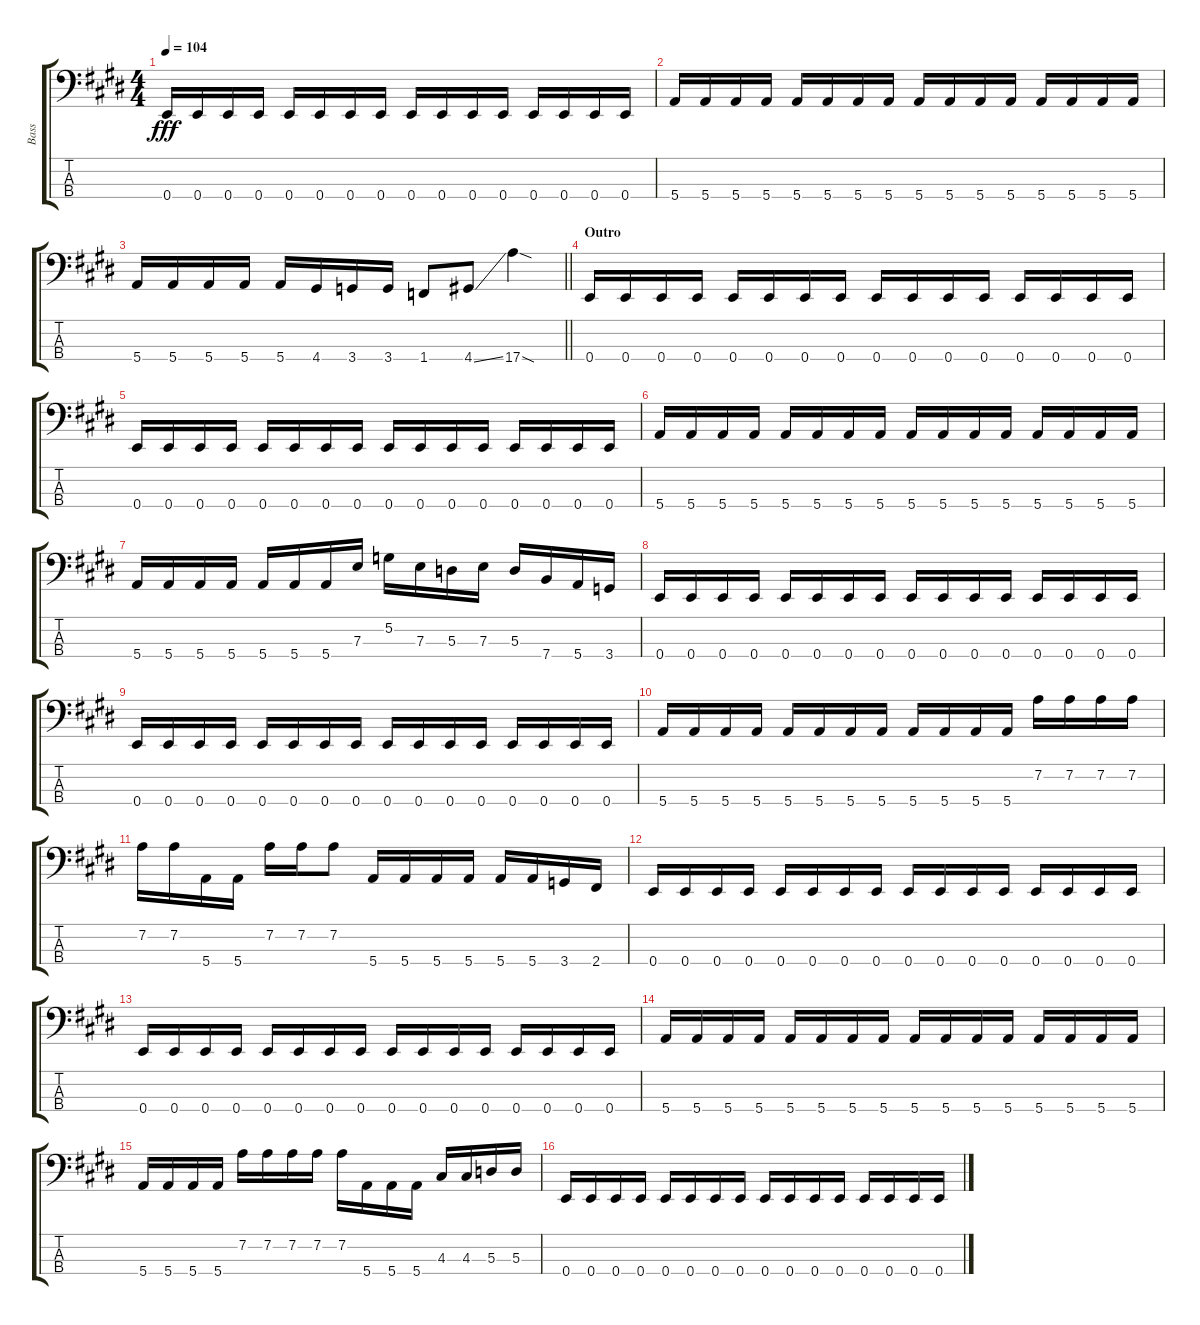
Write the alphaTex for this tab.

\track ("Bass" "Bass") {instrument electricbassfinger}
\staff {score tabs}
\tuning (G2 D2 A1 E1) {hide}
\ts (4 4)
\tempo 104
\clef f4
\ks e
0.4.16{dy fff} 0.4.16 0.4.16 0.4.16 0.4.16 0.4.16 0.4.16 0.4.16 0.4.16 0.4.16 0.4.16 0.4.16 0.4.16 0.4.16 0.4.16 0.4.16 |
5.4.16 5.4.16 5.4.16 5.4.16 5.4.16 5.4.16 5.4.16 5.4.16 5.4.16 5.4.16 5.4.16 5.4.16 5.4.16 5.4.16 5.4.16 5.4.16 |
\barLineRight lightlight
5.4.16 5.4.16 5.4.16 5.4.16 5.4.16 4.4.16 3.4.16 3.4.16 1.4.8 4.4{ss}.8 17.4{sod}.4 |
\section ("" "Outro")
0.4.16 0.4.16 0.4.16 0.4.16 0.4.16 0.4.16 0.4.16 0.4.16 0.4.16 0.4.16 0.4.16 0.4.16 0.4.16 0.4.16 0.4.16 0.4.16 |
0.4.16 0.4.16 0.4.16 0.4.16 0.4.16 0.4.16 0.4.16 0.4.16 0.4.16 0.4.16 0.4.16 0.4.16 0.4.16 0.4.16 0.4.16 0.4.16 |
5.4.16 5.4.16 5.4.16 5.4.16 5.4.16 5.4.16 5.4.16 5.4.16 5.4.16 5.4.16 5.4.16 5.4.16 5.4.16 5.4.16 5.4.16 5.4.16 |
5.4.16 5.4.16 5.4.16 5.4.16 5.4.16 5.4.16 5.4.16 7.3.16 5.2.16 7.3.16 5.3.16 7.3.16 5.3.16 7.4.16 5.4.16 3.4.16 |
0.4.16 0.4.16 0.4.16 0.4.16 0.4.16 0.4.16 0.4.16 0.4.16 0.4.16 0.4.16 0.4.16 0.4.16 0.4.16 0.4.16 0.4.16 0.4.16 |
0.4.16 0.4.16 0.4.16 0.4.16 0.4.16 0.4.16 0.4.16 0.4.16 0.4.16 0.4.16 0.4.16 0.4.16 0.4.16 0.4.16 0.4.16 0.4.16 |
5.4.16 5.4.16 5.4.16 5.4.16 5.4.16 5.4.16 5.4.16 5.4.16 5.4.16 5.4.16 5.4.16 5.4.16 7.2.16 7.2.16 7.2.16 7.2.16 |
7.2.16 7.2.16 5.4.16 5.4.16 7.2.16 7.2.16 7.2.8 5.4.16 5.4.16 5.4.16 5.4.16 5.4.16 5.4.16 3.4.16 2.4.16 |
0.4.16 0.4.16 0.4.16 0.4.16 0.4.16 0.4.16 0.4.16 0.4.16 0.4.16 0.4.16 0.4.16 0.4.16 0.4.16 0.4.16 0.4.16 0.4.16 |
0.4.16 0.4.16 0.4.16 0.4.16 0.4.16 0.4.16 0.4.16 0.4.16 0.4.16 0.4.16 0.4.16 0.4.16 0.4.16 0.4.16 0.4.16 0.4.16 |
5.4.16 5.4.16 5.4.16 5.4.16 5.4.16 5.4.16 5.4.16 5.4.16 5.4.16 5.4.16 5.4.16 5.4.16 5.4.16 5.4.16 5.4.16 5.4.16 |
5.4.16 5.4.16 5.4.16 5.4.16 7.2.16 7.2.16 7.2.16 7.2.16 7.2.16 5.4.16 5.4.16 5.4.16 4.3.16 4.3.16 5.3.16 5.3.16 |
0.4.16 0.4.16 0.4.16 0.4.16 0.4.16 0.4.16 0.4.16 0.4.16 0.4.16 0.4.16 0.4.16 0.4.16 0.4.16 0.4.16 0.4.16 0.4.16
